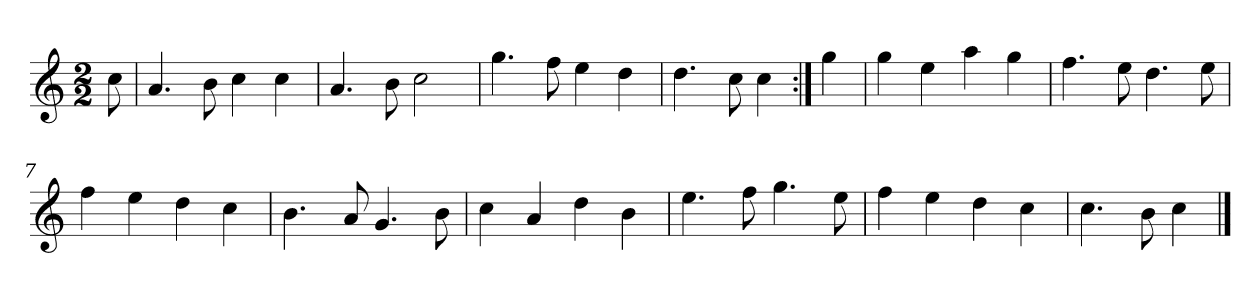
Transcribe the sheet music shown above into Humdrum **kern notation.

**kern
*part1
*staff1
*clefG2
*k[]
*C:
*M2/2
*MM120
=
8cc
=1
4.a
8b
4cc
4cc
=2
4.a
8b
2cc
=3
4.gg
8ff
4ee
4dd
=4
4.dd
8cc
4cc
=:|!
4gg
=5
4gg
4ee
4aa
4gg
=6
4.ff
8ee
4.dd
8ee
=7
4ff
4ee
4dd
4cc
=8
4.b
8a
4.g
8b
=9
4cc
4a
4dd
4b
=10
4.ee
8ff
4.gg
8ee
=11
4ff
4ee
4dd
4cc
=12
4.cc
8b
4cc
==
*-
